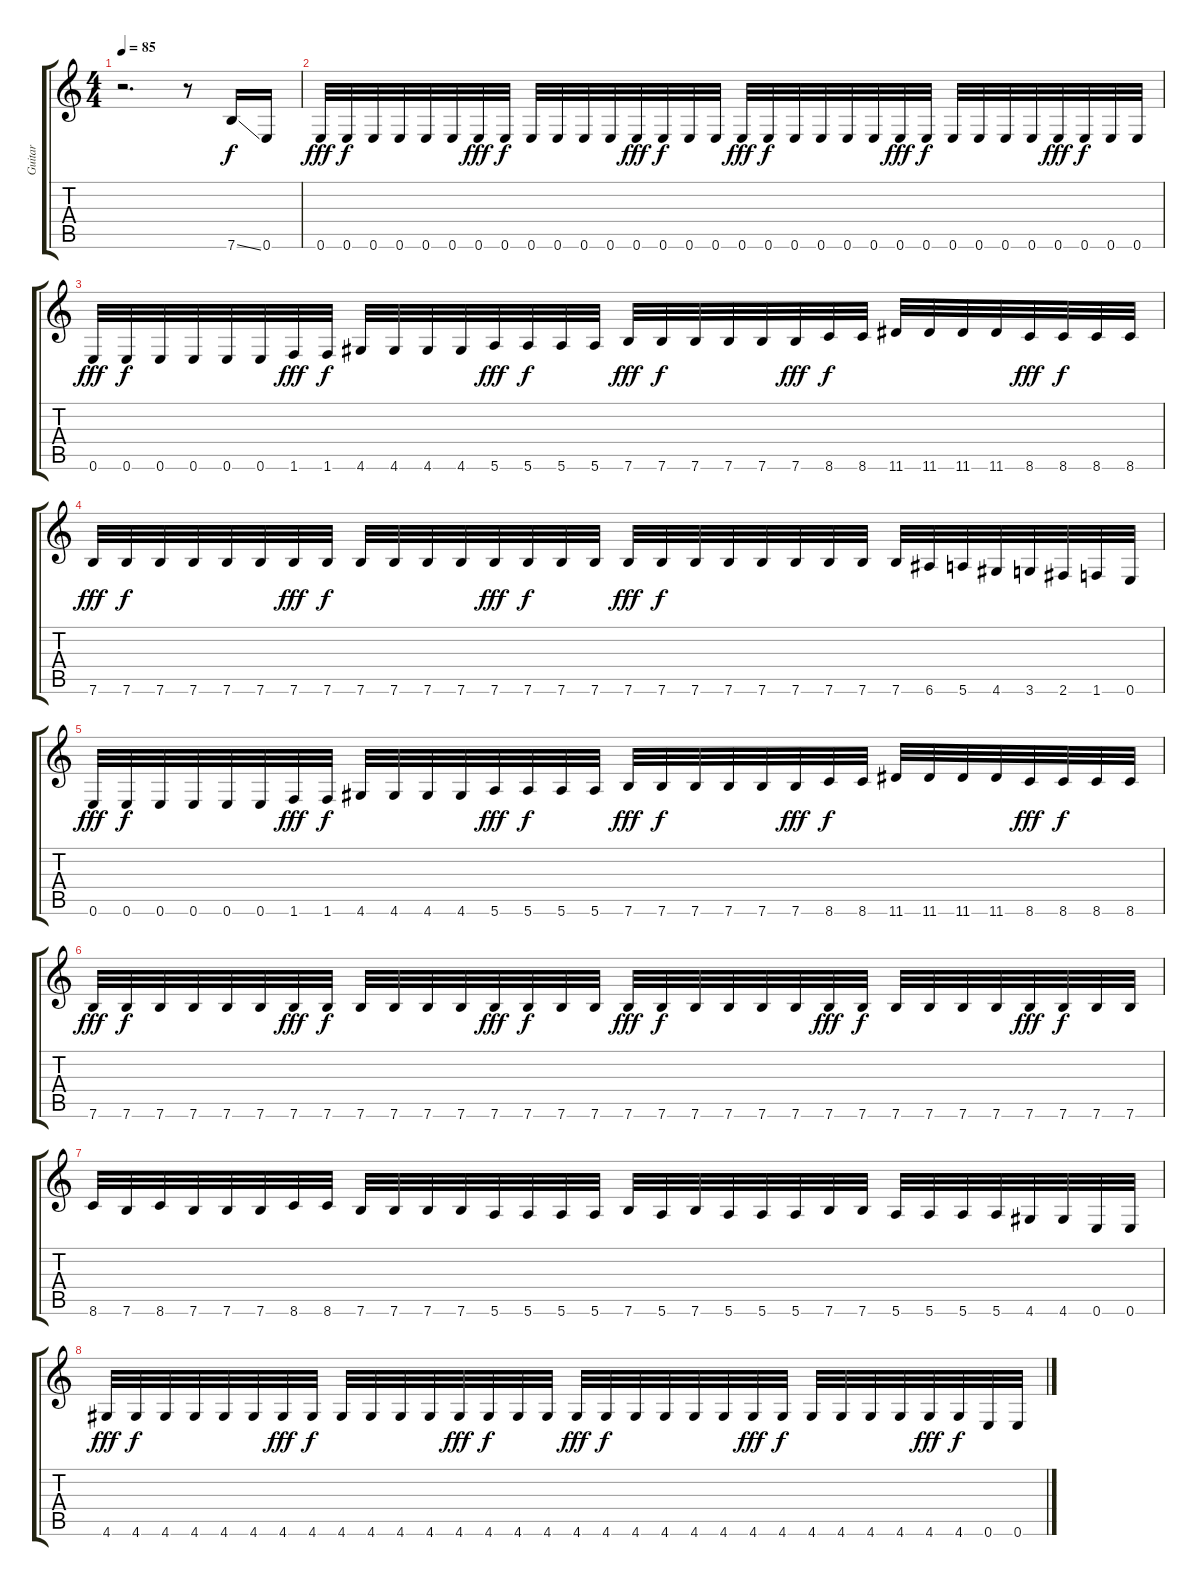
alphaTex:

\track ("Guitar" "Guitar") {instrument electricguitarclean}
\staff {score tabs}
\tuning (E4 B3 G3 D3 A2 E2) {hide}
\ts (4 4)
\tempo 85
\clef g2
\ks c
r.2{d dy f instrument electricguitarclean} r.8 7.6{ss}.16 0.6.16 |
0.6.32{dy fff} 0.6.32{dy f} 0.6.32 0.6.32 0.6.32 0.6.32 0.6.32{dy fff} 0.6.32{dy f} 0.6.32 0.6.32 0.6.32 0.6.32 0.6.32{dy fff} 0.6.32{dy f} 0.6.32 0.6.32 0.6.32{dy fff} 0.6.32{dy f} 0.6.32 0.6.32 0.6.32 0.6.32 0.6.32{dy fff} 0.6.32{dy f} 0.6.32 0.6.32 0.6.32 0.6.32 0.6.32{dy fff} 0.6.32{dy f} 0.6.32 0.6.32 |
0.6.32{dy fff} 0.6.32{dy f} 0.6.32 0.6.32 0.6.32 0.6.32 1.6.32{dy fff} 1.6.32{dy f} 4.6.32 4.6.32 4.6.32 4.6.32 5.6.32{dy fff} 5.6.32{dy f} 5.6.32 5.6.32 7.6.32{dy fff} 7.6.32{dy f} 7.6.32 7.6.32 7.6.32 7.6.32{dy fff} 8.6.32{dy f} 8.6.32 11.6.32 11.6.32 11.6.32 11.6.32 8.6.32{dy fff} 8.6.32{dy f} 8.6.32 8.6.32 |
7.6.32{dy fff} 7.6.32{dy f} 7.6.32 7.6.32 7.6.32 7.6.32 7.6.32{dy fff} 7.6.32{dy f} 7.6.32 7.6.32 7.6.32 7.6.32 7.6.32{dy fff} 7.6.32{dy f} 7.6.32 7.6.32 7.6.32{dy fff} 7.6.32{dy f} 7.6.32 7.6.32 7.6.32 7.6.32 7.6.32 7.6.32 7.6.32 6.6.32 5.6.32 4.6.32 3.6.32 2.6.32 1.6.32 0.6.32 |
0.6.32{dy fff} 0.6.32{dy f} 0.6.32 0.6.32 0.6.32 0.6.32 1.6.32{dy fff} 1.6.32{dy f} 4.6.32 4.6.32 4.6.32 4.6.32 5.6.32{dy fff} 5.6.32{dy f} 5.6.32 5.6.32 7.6.32{dy fff} 7.6.32{dy f} 7.6.32 7.6.32 7.6.32 7.6.32{dy fff} 8.6.32{dy f} 8.6.32 11.6.32 11.6.32 11.6.32 11.6.32 8.6.32{dy fff} 8.6.32{dy f} 8.6.32 8.6.32 |
7.6.32{dy fff} 7.6.32{dy f} 7.6.32 7.6.32 7.6.32 7.6.32 7.6.32{dy fff} 7.6.32{dy f} 7.6.32 7.6.32 7.6.32 7.6.32 7.6.32{dy fff} 7.6.32{dy f} 7.6.32 7.6.32 7.6.32{dy fff} 7.6.32{dy f} 7.6.32 7.6.32 7.6.32 7.6.32 7.6.32{dy fff} 7.6.32{dy f} 7.6.32 7.6.32 7.6.32 7.6.32 7.6.32{dy fff} 7.6.32{dy f} 7.6.32 7.6.32 |
8.6.32 7.6.32 8.6.32 7.6.32 7.6.32 7.6.32 8.6.32 8.6.32 7.6.32 7.6.32 7.6.32 7.6.32 5.6.32 5.6.32 5.6.32 5.6.32 7.6.32 5.6.32 7.6.32 5.6.32 5.6.32 5.6.32 7.6.32 7.6.32 5.6.32 5.6.32 5.6.32 5.6.32 4.6.32 4.6.32 0.6.32 0.6.32 |
4.6.32{dy fff} 4.6.32{dy f} 4.6.32 4.6.32 4.6.32 4.6.32 4.6.32{dy fff} 4.6.32{dy f} 4.6.32 4.6.32 4.6.32 4.6.32 4.6.32{dy fff} 4.6.32{dy f} 4.6.32 4.6.32 4.6.32{dy fff} 4.6.32{dy f} 4.6.32 4.6.32 4.6.32 4.6.32 4.6.32{dy fff} 4.6.32{dy f} 4.6.32 4.6.32 4.6.32 4.6.32 4.6.32{dy fff} 4.6.32{dy f} 0.6.32 0.6.32
